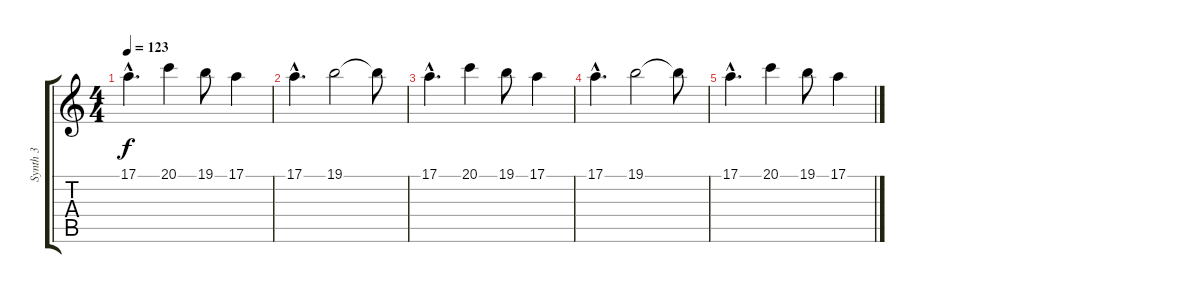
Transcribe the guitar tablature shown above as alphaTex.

\track ("Synth 3" "Synth 3") {instrument pad8sweep}
\staff {score tabs}
\tuning (E4 B3 G3 D3 A2 E2) {hide}
\ts (4 4)
\tempo 123
\clef g2
\ks c
17.1{hac}.4{d dy f} 20.1.4 19.1.8 17.1.4 |
17.1{hac}.4{d} 19.1.2 19.1{t}.8 |
17.1{hac}.4{d} 20.1.4 19.1.8 17.1.4 |
17.1{hac}.4{d} 19.1.2 19.1{t}.8 |
17.1{hac}.4{d} 20.1.4 19.1.8 17.1.4
